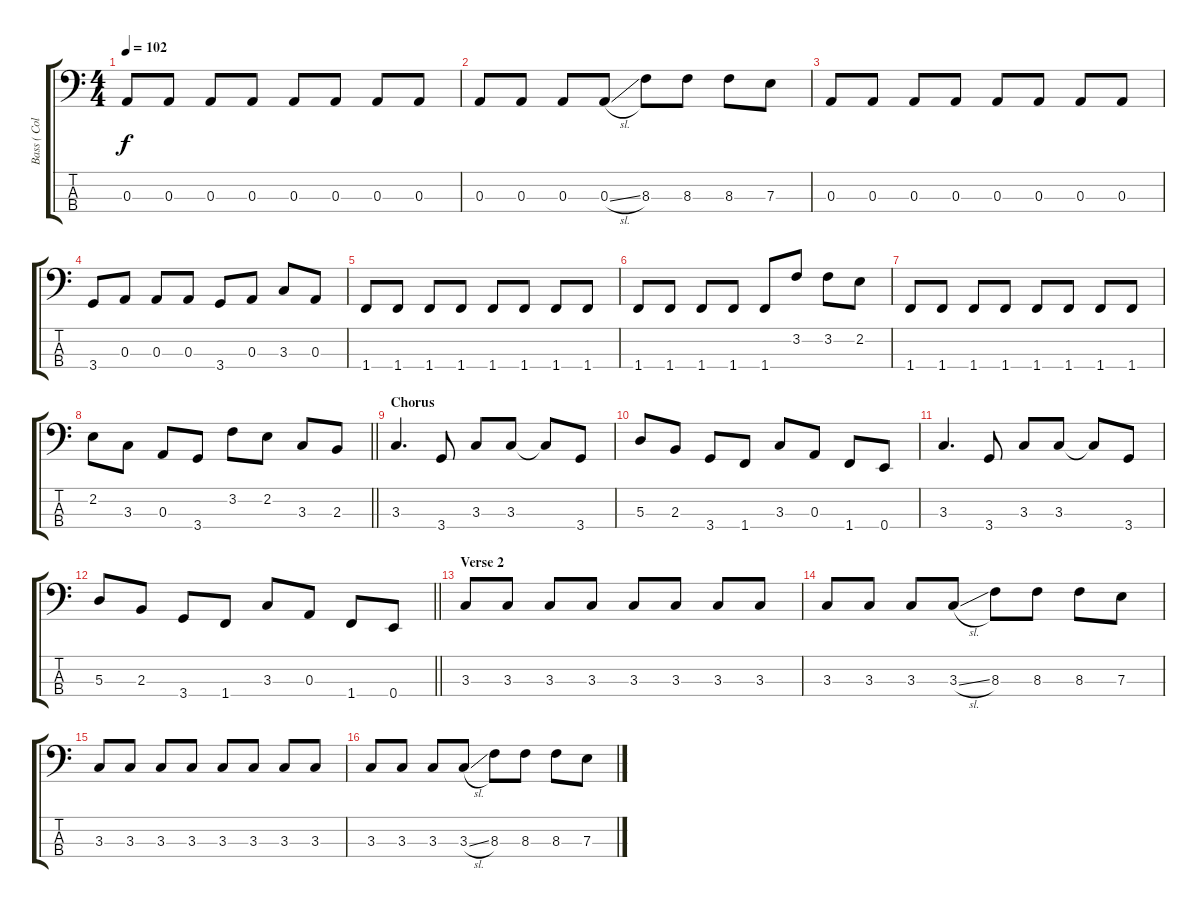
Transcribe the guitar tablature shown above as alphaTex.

\track ("Bass ( Colin Greenwood )" "Bass ( Col") {instrument electricbassfinger}
\staff {score tabs}
\tuning (G2 D2 A1 E1) {hide}
\ts (4 4)
\tempo 102
\clef f4
\ks c
0.3.8{dy f} 0.3.8 0.3.8 0.3.8 0.3.8 0.3.8 0.3.8 0.3.8 |
0.3.8 0.3.8 0.3.8 0.3{sl}.8 8.3.8 8.3.8 8.3.8 7.3.8 |
0.3.8 0.3.8 0.3.8 0.3.8 0.3.8 0.3.8 0.3.8 0.3.8 |
3.4.8 0.3.8 0.3.8 0.3.8 3.4.8 0.3.8 3.3.8 0.3.8 |
1.4.8 1.4.8 1.4.8 1.4.8 1.4.8 1.4.8 1.4.8 1.4.8 |
1.4.8 1.4.8 1.4.8 1.4.8 1.4.8 3.2.8 3.2.8 2.2.8 |
1.4.8 1.4.8 1.4.8 1.4.8 1.4.8 1.4.8 1.4.8 1.4.8 |
\barLineRight lightlight
2.2.8 3.3.8 0.3.8 3.4.8 3.2.8 2.2.8 3.3.8 2.3.8 |
\section ("" "Chorus")
3.3.4{d} 3.4.8 3.3.8 3.3.8 3.3{t}.8 3.4.8 |
5.3.8 2.3.8 3.4.8 1.4.8 3.3.8 0.3.8 1.4.8 0.4.8 |
3.3.4{d} 3.4.8 3.3.8 3.3.8 3.3{t}.8 3.4.8 |
\barLineRight lightlight
5.3.8 2.3.8 3.4.8 1.4.8 3.3.8 0.3.8 1.4.8 0.4.8 |
\section ("" "Verse 2")
3.3.8 3.3.8 3.3.8 3.3.8 3.3.8 3.3.8 3.3.8 3.3.8 |
3.3.8 3.3.8 3.3.8 3.3{sl}.8 8.3.8 8.3.8 8.3.8 7.3.8 |
3.3.8 3.3.8 3.3.8 3.3.8 3.3.8 3.3.8 3.3.8 3.3.8 |
3.3.8 3.3.8 3.3.8 3.3{sl}.8 8.3.8 8.3.8 8.3.8 7.3.8
